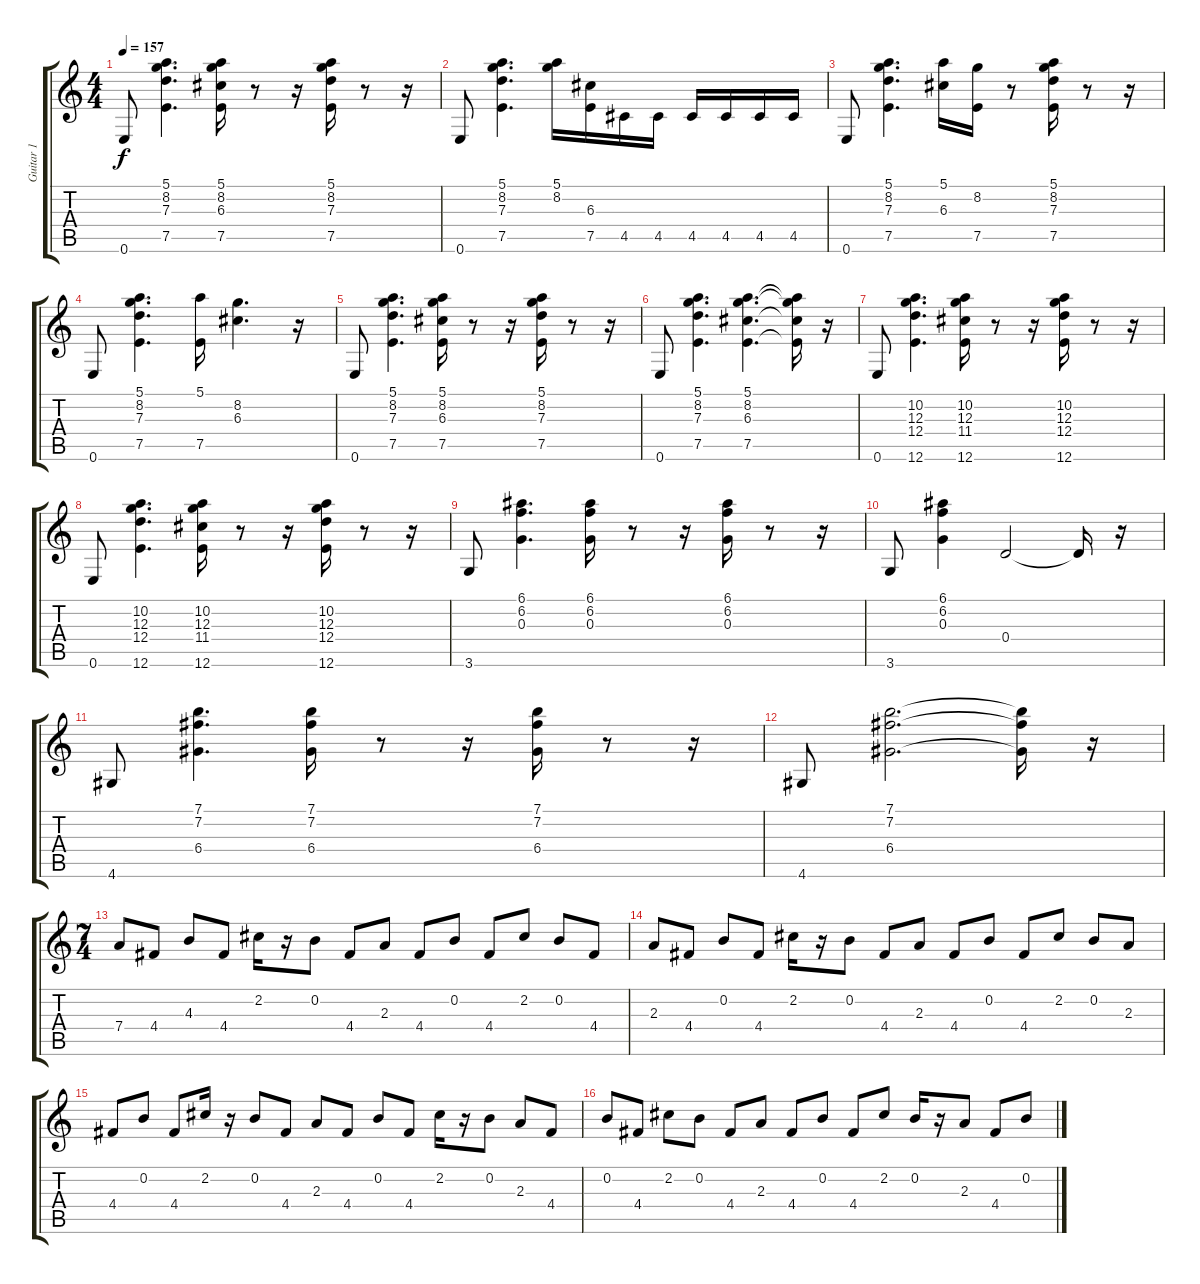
\track ("Guitar 1" "Guitar 1") {instrument electricguitarclean}
\staff {score tabs}
\tuning (E4 B3 G3 D3 A2 E2) {hide}
\ts (4 4)
\tempo 157
\clef g2
\ks c
0.6.8{dy f} (5.1 8.2 7.3 7.5).4{d} (5.1 8.2 6.3 7.5).16 r.8 r.16 (5.1 8.2 7.3 7.5).16 r.8 r.16 |
0.6.8 (5.1 8.2 7.3 7.5).4{d} (5.1 8.2).16 (6.3 7.5).16 4.5.16 4.5.16 4.5.16 4.5.16 4.5.16 4.5.16 |
0.6.8 (5.1 8.2 7.3 7.5).4{d} (5.1 6.3).16 (8.2 7.5).16 r.8 (5.1 8.2 7.3 7.5).16 r.8 r.16 |
0.6.8 (5.1 8.2 7.3 7.5).4{d} (5.1 7.5).16 (8.2 6.3).4{d} r.16 |
0.6.8 (5.1 8.2 7.3 7.5).4{d} (5.1 8.2 6.3 7.5).16 r.8 r.16 (5.1 8.2 7.3 7.5).16 r.8 r.16 |
0.6.8 (5.1 8.2 7.3 7.5).4{d} (5.1 8.2 6.3 7.5).4{d} (5.1{t} 8.2{t} 6.3{t} 7.5{t}).16 r.16 |
0.6.8 (10.2 12.3 12.4 12.6).4{d} (10.2 12.3 11.4 12.6).16 r.8 r.16 (10.2 12.3 12.4 12.6).16 r.8 r.16 |
0.6.8 (10.2 12.3 12.4 12.6).4{d} (10.2 12.3 11.4 12.6).16 r.8 r.16 (10.2 12.3 12.4 12.6).16 r.8 r.16 |
3.6.8 (6.1 6.2 0.3).4{d} (6.1 6.2 0.3).16 r.8 r.16 (6.1 6.2 0.3).16 r.8 r.16 |
3.6.8 (6.1 6.2 0.3).4 0.4.2 0.4{t}.16 r.16 |
4.6.8 (7.1 7.2 6.4).4{d} (7.1 7.2 6.4).16 r.8 r.16 (7.1 7.2 6.4).16 r.8 r.16 |
4.6.8 (7.1 7.2 6.4).2{d} (7.1{t} 7.2{t} 6.4{t}).16 r.16 |
\ts (7 4)
7.4.8 4.4.8 4.3.8 4.4.8 2.2.16 r.16 0.2.8 4.4.8 2.3.8 4.4.8 0.2.8 4.4.8 2.2.8 0.2.8 4.4.8 |
2.3.8 4.4.8 0.2.8 4.4.8 2.2.16 r.16 0.2.8 4.4.8 2.3.8 4.4.8 0.2.8 4.4.8 2.2.8 0.2.8 2.3.8 |
4.4.8 0.2.8 4.4.8 2.2.16 r.16 0.2.8 4.4.8 2.3.8 4.4.8 0.2.8 4.4.8 2.2.16 r.16 0.2.8 2.3.8 4.4.8 |
0.2.8 4.4.8 2.2.8 0.2.8 4.4.8 2.3.8 4.4.8 0.2.8 4.4.8 2.2.8 0.2.16 r.16 2.3.8 4.4.8 0.2.8
